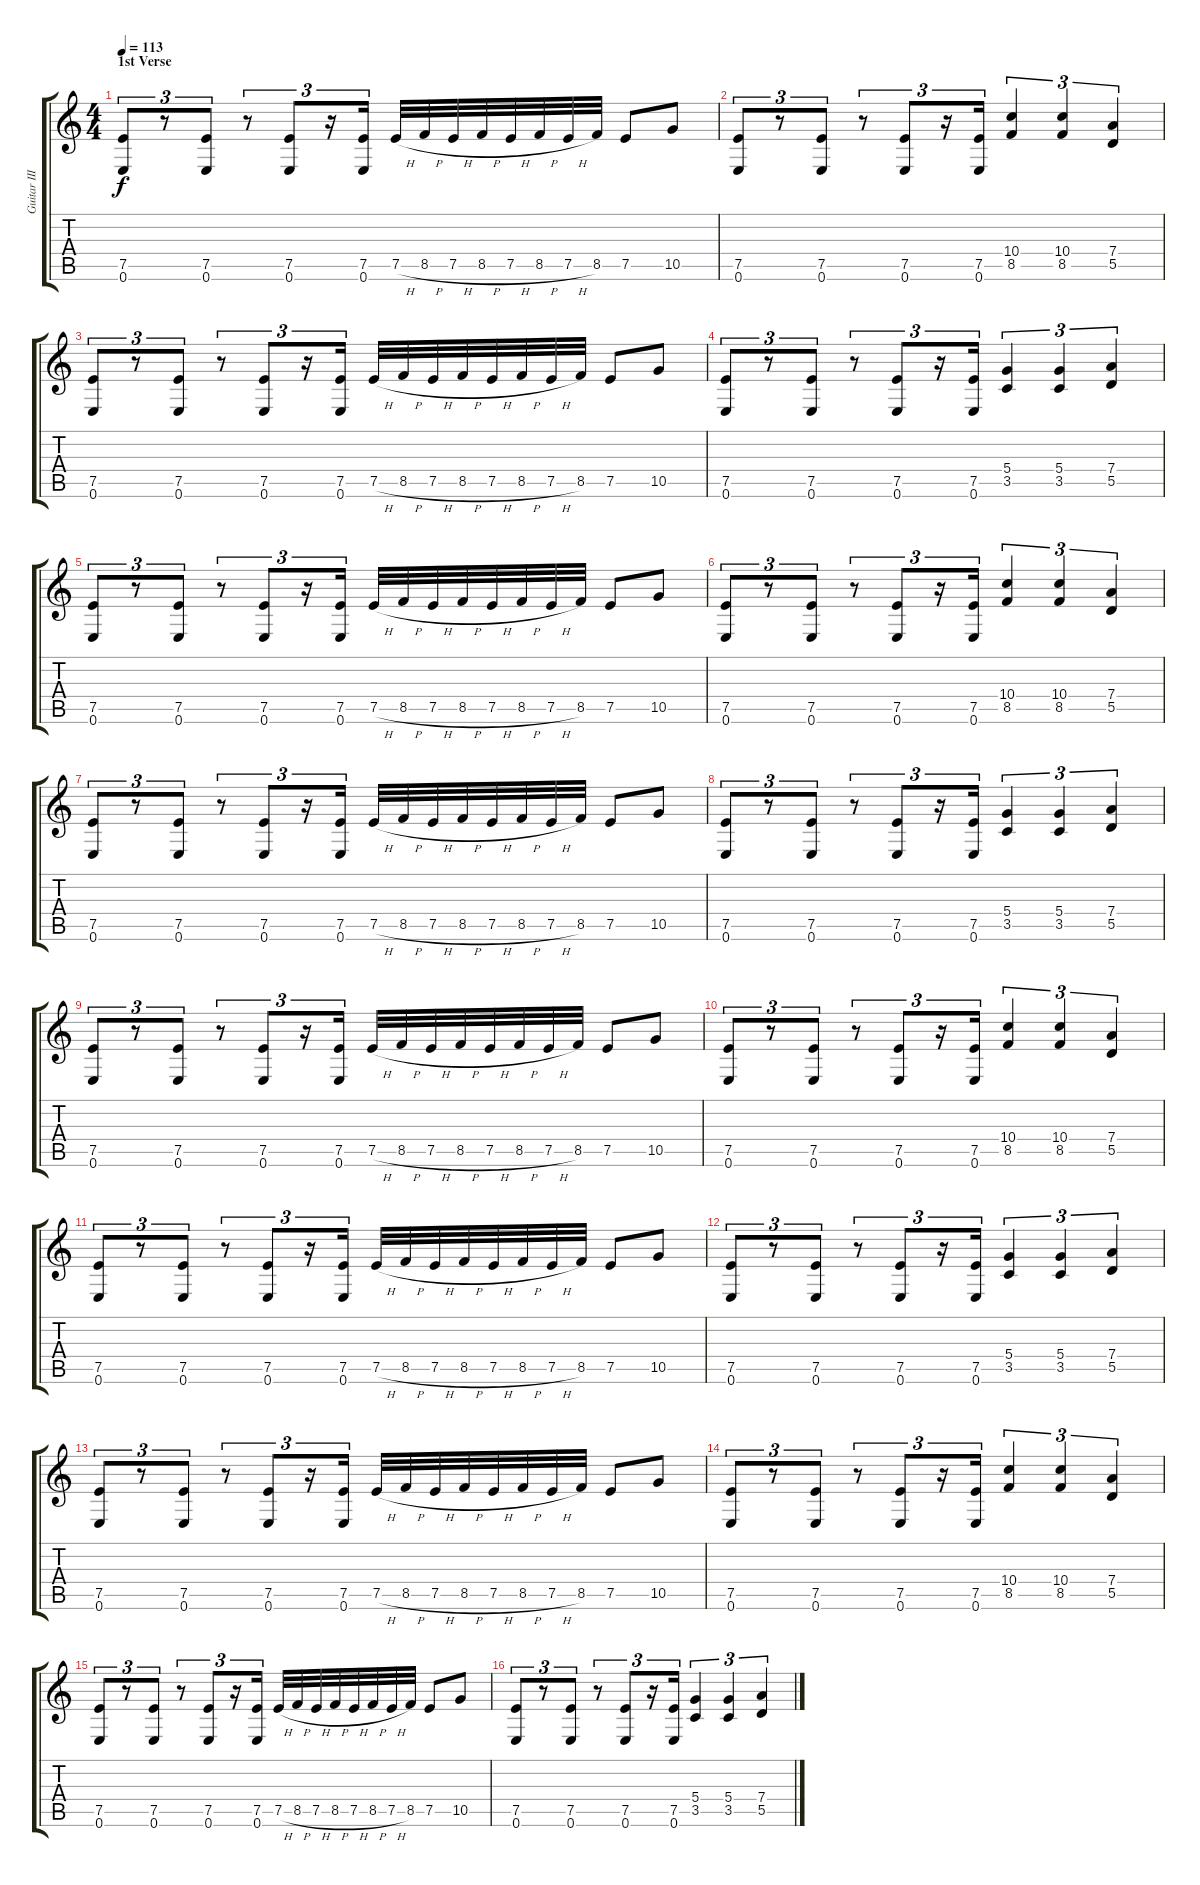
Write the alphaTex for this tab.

\track ("Guitar III (Lead)" "Guitar III") {instrument distortionguitar}
\staff {score tabs}
\tuning (E4 B3 G3 D3 A2 E2) {hide}
\ts (4 4)
\section ("" "1st Verse")
\tempo 113
\clef g2
\ks c
(7.5 0.6).8{tu (3 2) dy f} r.8{tu (3 2)} (7.5 0.6).8{tu (3 2)} r.8{tu (3 2)} (7.5 0.6).8{tu (3 2)} r.16{tu (3 2)} (7.5 0.6).16{tu (3 2)} 7.5{h}.32 8.5{h}.32 7.5{h}.32 8.5{h}.32 7.5{h}.32 8.5{h}.32 7.5{h}.32 8.5.32 7.5.8 10.5.8 |
(7.5 0.6).8{tu (3 2)} r.8{tu (3 2)} (7.5 0.6).8{tu (3 2)} r.8{tu (3 2)} (7.5 0.6).8{tu (3 2)} r.16{tu (3 2)} (7.5 0.6).16{tu (3 2)} (10.4 8.5).4{tu (3 2)} (10.4 8.5).4{tu (3 2)} (7.4 5.5).4{tu (3 2)} |
(7.5 0.6).8{tu (3 2)} r.8{tu (3 2)} (7.5 0.6).8{tu (3 2)} r.8{tu (3 2)} (7.5 0.6).8{tu (3 2)} r.16{tu (3 2)} (7.5 0.6).16{tu (3 2)} 7.5{h}.32 8.5{h}.32 7.5{h}.32 8.5{h}.32 7.5{h}.32 8.5{h}.32 7.5{h}.32 8.5.32 7.5.8 10.5.8 |
(7.5 0.6).8{tu (3 2)} r.8{tu (3 2)} (7.5 0.6).8{tu (3 2)} r.8{tu (3 2)} (7.5 0.6).8{tu (3 2)} r.16{tu (3 2)} (7.5 0.6).16{tu (3 2)} (5.4 3.5).4{tu (3 2)} (5.4 3.5).4{tu (3 2)} (7.4 5.5).4{tu (3 2)} |
(7.5 0.6).8{tu (3 2)} r.8{tu (3 2)} (7.5 0.6).8{tu (3 2)} r.8{tu (3 2)} (7.5 0.6).8{tu (3 2)} r.16{tu (3 2)} (7.5 0.6).16{tu (3 2)} 7.5{h}.32 8.5{h}.32 7.5{h}.32 8.5{h}.32 7.5{h}.32 8.5{h}.32 7.5{h}.32 8.5.32 7.5.8 10.5.8 |
(7.5 0.6).8{tu (3 2)} r.8{tu (3 2)} (7.5 0.6).8{tu (3 2)} r.8{tu (3 2)} (7.5 0.6).8{tu (3 2)} r.16{tu (3 2)} (7.5 0.6).16{tu (3 2)} (10.4 8.5).4{tu (3 2)} (10.4 8.5).4{tu (3 2)} (7.4 5.5).4{tu (3 2)} |
(7.5 0.6).8{tu (3 2)} r.8{tu (3 2)} (7.5 0.6).8{tu (3 2)} r.8{tu (3 2)} (7.5 0.6).8{tu (3 2)} r.16{tu (3 2)} (7.5 0.6).16{tu (3 2)} 7.5{h}.32 8.5{h}.32 7.5{h}.32 8.5{h}.32 7.5{h}.32 8.5{h}.32 7.5{h}.32 8.5.32 7.5.8 10.5.8 |
(7.5 0.6).8{tu (3 2)} r.8{tu (3 2)} (7.5 0.6).8{tu (3 2)} r.8{tu (3 2)} (7.5 0.6).8{tu (3 2)} r.16{tu (3 2)} (7.5 0.6).16{tu (3 2)} (5.4 3.5).4{tu (3 2)} (5.4 3.5).4{tu (3 2)} (7.4 5.5).4{tu (3 2)} |
(7.5 0.6).8{tu (3 2)} r.8{tu (3 2)} (7.5 0.6).8{tu (3 2)} r.8{tu (3 2)} (7.5 0.6).8{tu (3 2)} r.16{tu (3 2)} (7.5 0.6).16{tu (3 2)} 7.5{h}.32 8.5{h}.32 7.5{h}.32 8.5{h}.32 7.5{h}.32 8.5{h}.32 7.5{h}.32 8.5.32 7.5.8 10.5.8 |
(7.5 0.6).8{tu (3 2)} r.8{tu (3 2)} (7.5 0.6).8{tu (3 2)} r.8{tu (3 2)} (7.5 0.6).8{tu (3 2)} r.16{tu (3 2)} (7.5 0.6).16{tu (3 2)} (10.4 8.5).4{tu (3 2)} (10.4 8.5).4{tu (3 2)} (7.4 5.5).4{tu (3 2)} |
(7.5 0.6).8{tu (3 2)} r.8{tu (3 2)} (7.5 0.6).8{tu (3 2)} r.8{tu (3 2)} (7.5 0.6).8{tu (3 2)} r.16{tu (3 2)} (7.5 0.6).16{tu (3 2)} 7.5{h}.32 8.5{h}.32 7.5{h}.32 8.5{h}.32 7.5{h}.32 8.5{h}.32 7.5{h}.32 8.5.32 7.5.8 10.5.8 |
(7.5 0.6).8{tu (3 2)} r.8{tu (3 2)} (7.5 0.6).8{tu (3 2)} r.8{tu (3 2)} (7.5 0.6).8{tu (3 2)} r.16{tu (3 2)} (7.5 0.6).16{tu (3 2)} (5.4 3.5).4{tu (3 2)} (5.4 3.5).4{tu (3 2)} (7.4 5.5).4{tu (3 2)} |
(7.5 0.6).8{tu (3 2)} r.8{tu (3 2)} (7.5 0.6).8{tu (3 2)} r.8{tu (3 2)} (7.5 0.6).8{tu (3 2)} r.16{tu (3 2)} (7.5 0.6).16{tu (3 2)} 7.5{h}.32 8.5{h}.32 7.5{h}.32 8.5{h}.32 7.5{h}.32 8.5{h}.32 7.5{h}.32 8.5.32 7.5.8 10.5.8 |
(7.5 0.6).8{tu (3 2)} r.8{tu (3 2)} (7.5 0.6).8{tu (3 2)} r.8{tu (3 2)} (7.5 0.6).8{tu (3 2)} r.16{tu (3 2)} (7.5 0.6).16{tu (3 2)} (10.4 8.5).4{tu (3 2)} (10.4 8.5).4{tu (3 2)} (7.4 5.5).4{tu (3 2)} |
(7.5 0.6).8{tu (3 2)} r.8{tu (3 2)} (7.5 0.6).8{tu (3 2)} r.8{tu (3 2)} (7.5 0.6).8{tu (3 2)} r.16{tu (3 2)} (7.5 0.6).16{tu (3 2)} 7.5{h}.32 8.5{h}.32 7.5{h}.32 8.5{h}.32 7.5{h}.32 8.5{h}.32 7.5{h}.32 8.5.32 7.5.8 10.5.8 |
(7.5 0.6).8{tu (3 2)} r.8{tu (3 2)} (7.5 0.6).8{tu (3 2)} r.8{tu (3 2)} (7.5 0.6).8{tu (3 2)} r.16{tu (3 2)} (7.5 0.6).16{tu (3 2)} (5.4 3.5).4{tu (3 2)} (5.4 3.5).4{tu (3 2)} (7.4 5.5).4{tu (3 2)}
